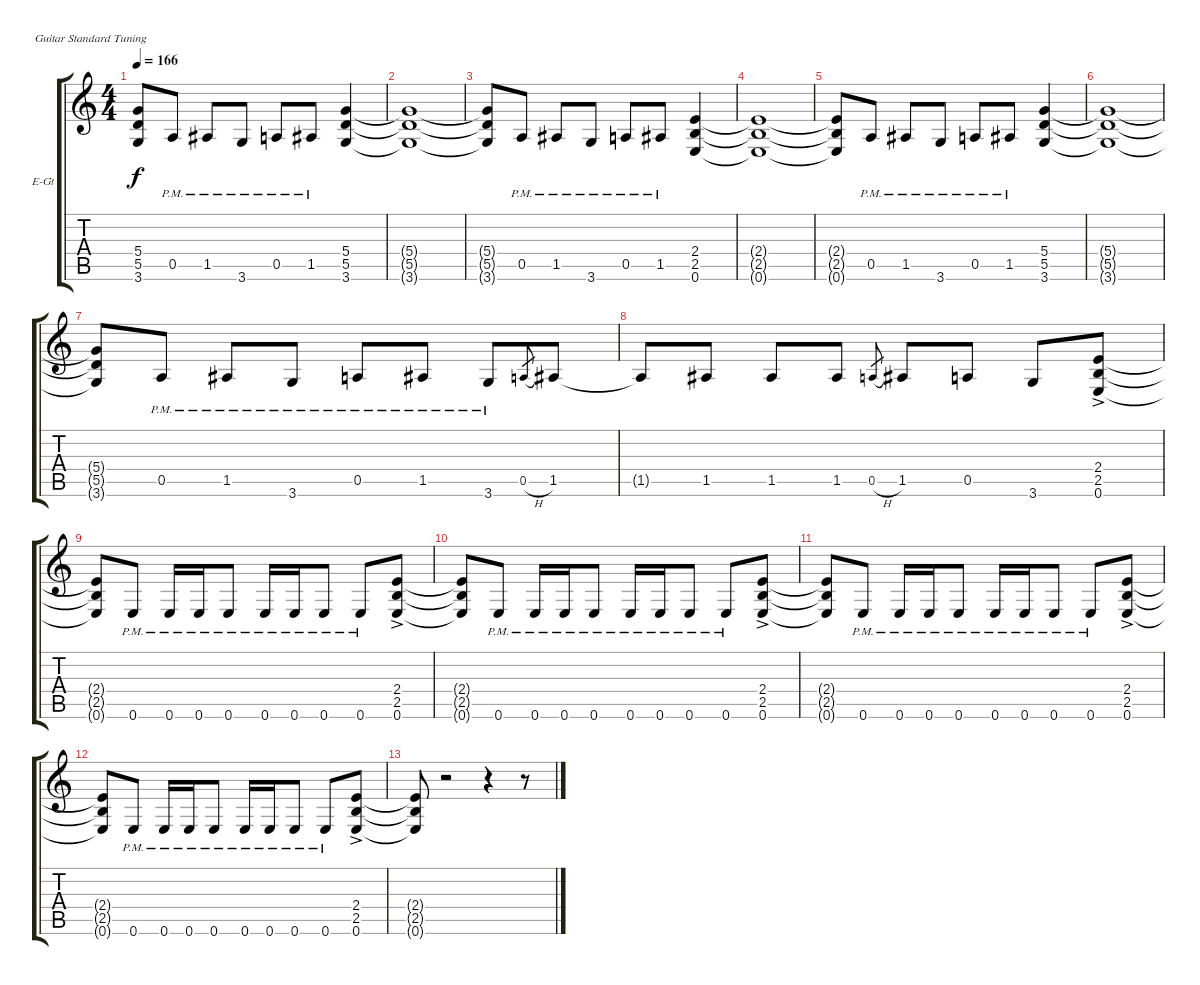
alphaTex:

\defaultSystemsLayout 4
\bracketExtendMode groupsimilarinstruments
\firstSystemTrackNameOrientation horizontal
\otherSystemsTrackNameOrientation horizontal
\track ("Kirk Hammett (Rhythm)" "E-Gt") {instrument distortionguitar}
\staff {score tabs}
\tuning (E4 B3 G3 D3 A2 E2)
\ts (4 4)
\tempo 166
\clef g2
\ks c
(3.6{t} 5.5{t} 5.4{t}).8{dy f} 0.5{pm}.8 1.5{pm}.8 3.6{pm}.8 0.5{pm}.8 1.5{pm}.8 (3.6 5.5 5.4).4 |
(3.6{t} 5.5{t} 5.4{t}).1 |
(3.6{t} 5.5{t} 5.4{t}).8 0.5{pm}.8 1.5{pm}.8 3.6{pm}.8 0.5{pm}.8 1.5{pm}.8 (0.6 2.5 2.4).4 |
(2.4{t} 2.5{t} 0.6{t}).1 |
(0.6{t} 2.5{t} 2.4{t}).8 0.5{pm}.8 1.5{pm}.8 3.6{pm}.8 0.5{pm}.8 1.5{pm}.8 (3.6 5.5 5.4).4 |
(3.6{t} 5.5{t} 5.4{t}).1 |
(3.6{t} 5.5{t} 5.4{t}).8 0.5{pm}.8 1.5{pm}.8 3.6{pm}.8 0.5{pm}.8 1.5{pm}.8 3.6{pm}.8 0.5{h}.8{gr} 1.5.8 |
1.5{t}.8 1.5.8 1.5.8 1.5.8 0.5{h}.8{gr} 1.5.8 0.5.8 3.6.8 (0.6{ac} 2.5{ac} 2.4{ac}).8 |
(0.6{t} 2.5{t} 2.4{t}).8 0.6{pm}.8 0.6{pm}.16 0.6{pm}.16 0.6{pm}.8 0.6{pm}.16 0.6{pm}.16 0.6{pm}.8 0.6{pm}.8 (0.6{ac} 2.5{ac} 2.4{ac}).8 |
(0.6{t} 2.5{t} 2.4{t}).8 0.6{pm}.8 0.6{pm}.16 0.6{pm}.16 0.6{pm}.8 0.6{pm}.16 0.6{pm}.16 0.6{pm}.8 0.6{pm}.8 (0.6{ac} 2.5{ac} 2.4{ac}).8 |
(0.6{t} 2.5{t} 2.4{t}).8 0.6{pm}.8 0.6{pm}.16 0.6{pm}.16 0.6{pm}.8 0.6{pm}.16 0.6{pm}.16 0.6{pm}.8 0.6{pm}.8 (0.6{ac} 2.5{ac} 2.4{ac}).8 |
(0.6{t} 2.5{t} 2.4{t}).8 0.6{pm}.8 0.6{pm}.16 0.6{pm}.16 0.6{pm}.8 0.6{pm}.16 0.6{pm}.16 0.6{pm}.8 0.6{pm}.8 (0.6{ac} 2.5{ac} 2.4{ac}).8 |
(0.6{t} 2.5{t} 2.4{t}).8 r.2 r.4 r.8
